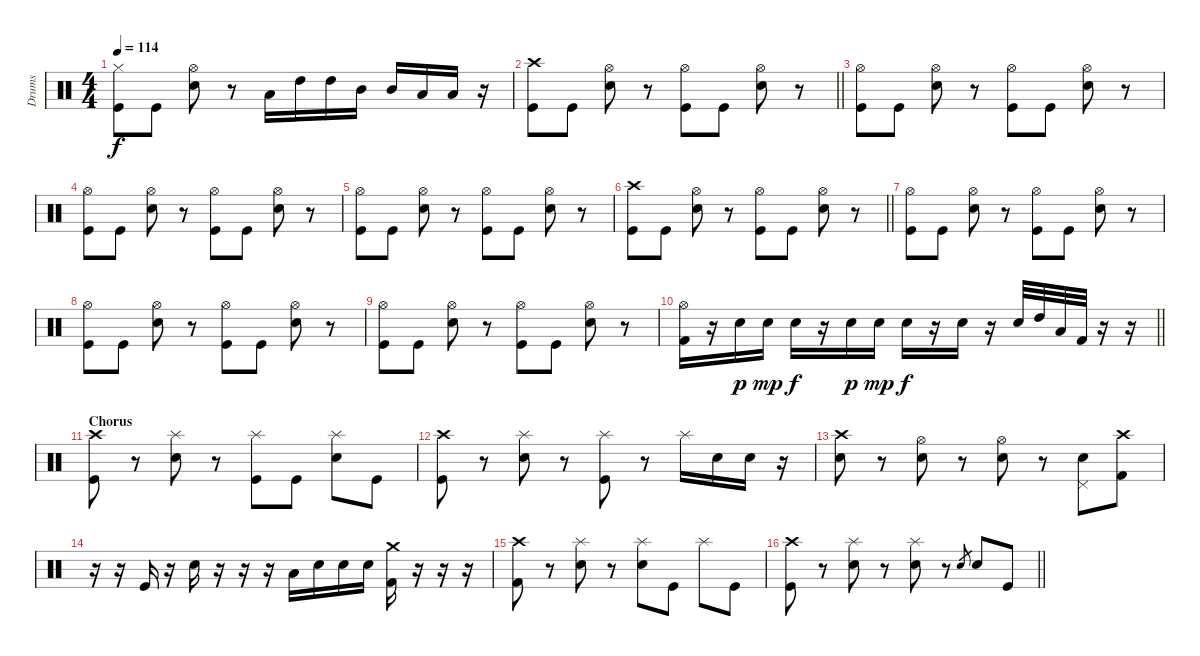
\track ("Drums" "Drums") {instrument percussion}
\staff {score}
\articulation defaults
\ts (4 4)
\tempo 114
\clef neutral
\ks c
("Hi-Hat (closed)" "Kick (hit)").8{dy f} "Kick (hit)".8 ("Hi-Hat (open)" "Electric Snare (hit)").8 r.8 "Low Tom (hit)".16 "High Tom (hit)".16 "High Tom (hit)".16 "Mid Tom (hit)".16 "Mid Tom (hit)".16 "Low Tom (hit)".16 "Low Tom (hit)".16 r.16 |
\barLineRight lightlight
("Crash high (hit)" "Kick (hit)").8 "Kick (hit)".8 ("Hi-Hat (open)" "Electric Snare (hit)").8 r.8 ("Hi-Hat (open)" "Kick (hit)").8 "Kick (hit)".8 ("Hi-Hat (open)" "Electric Snare (hit)").8 r.8 |
("Hi-Hat (open)" "Kick (hit)").8 "Kick (hit)".8 ("Hi-Hat (open)" "Electric Snare (hit)").8 r.8 ("Hi-Hat (open)" "Kick (hit)").8 "Kick (hit)".8 ("Hi-Hat (open)" "Electric Snare (hit)").8 r.8 |
("Hi-Hat (open)" "Kick (hit)").8 "Kick (hit)".8 ("Hi-Hat (open)" "Electric Snare (hit)").8 r.8 ("Hi-Hat (open)" "Kick (hit)").8 "Kick (hit)".8 ("Hi-Hat (open)" "Electric Snare (hit)").8 r.8 |
("Hi-Hat (open)" "Kick (hit)").8 "Kick (hit)".8 ("Hi-Hat (open)" "Electric Snare (hit)").8 r.8 ("Hi-Hat (open)" "Kick (hit)").8 "Kick (hit)".8 ("Hi-Hat (open)" "Electric Snare (hit)").8 r.8 |
\barLineRight lightlight
("Crash high (hit)" "Kick (hit)").8 "Kick (hit)".8 ("Hi-Hat (open)" "Electric Snare (hit)").8 r.8 ("Hi-Hat (open)" "Kick (hit)").8 "Kick (hit)".8 ("Hi-Hat (open)" "Electric Snare (hit)").8 r.8 |
("Hi-Hat (open)" "Kick (hit)").8 "Kick (hit)".8 ("Hi-Hat (open)" "Electric Snare (hit)").8 r.8 ("Hi-Hat (open)" "Kick (hit)").8 "Kick (hit)".8 ("Hi-Hat (open)" "Electric Snare (hit)").8 r.8 |
("Hi-Hat (open)" "Kick (hit)").8 "Kick (hit)".8 ("Hi-Hat (open)" "Electric Snare (hit)").8 r.8 ("Hi-Hat (open)" "Kick (hit)").8 "Kick (hit)".8 ("Hi-Hat (open)" "Electric Snare (hit)").8 r.8 |
("Hi-Hat (open)" "Kick (hit)").8 "Kick (hit)".8 ("Hi-Hat (open)" "Electric Snare (hit)").8 r.8 ("Hi-Hat (open)" "Kick (hit)").8 "Kick (hit)".8 ("Hi-Hat (open)" "Electric Snare (hit)").8 r.8 |
\barLineRight lightlight
("Hi-Hat (open)" "Kick (hit) 2").16 r.16 "Electric Snare (hit)".16{dy p} "Electric Snare (hit)".16{dy mp} "Electric Snare (hit)".16{dy f} r.16 "Electric Snare (hit)".16{dy p} "Electric Snare (hit)".16{dy mp} "Electric Snare (hit)".16{dy f} r.16 "Electric Snare (hit)".16 r.16 "Electric Snare (hit)".32 "High Tom (hit)".32 "Low Tom (hit)".32 "Kick (hit) 2".32 r.16 r.16 |
\section ("" "Chorus")
("Crash high (hit)" "Kick (hit)").8 r.8 ("Splash (hit)" "Electric Snare (hit)").8 r.8 ("Splash (hit)" "Kick (hit)").8 "Kick (hit)".8 ("Splash (hit)" "Electric Snare (hit)").8 "Kick (hit)".8 |
("Crash high (hit)" "Kick (hit)").8 r.8 ("Splash (hit)" "Electric Snare (hit)").8 r.8 ("Splash (hit)" "Kick (hit)").8 r.8 "Splash (hit)".16 "Electric Snare (hit)".16 "Electric Snare (hit)".16 r.16 |
("Crash high (hit)" "Electric Snare (hit)").8 r.8 ("Hi-Hat (open)" "Electric Snare (hit)").8 r.8 ("Hi-Hat (open)" "Electric Snare (hit)").8 r.8 ("Pedal Hi-Hat (hit)" "Electric Snare (hit)").8 ("Crash high (hit)" "Kick (hit) 2").8 |
r.16 r.16 "Kick (hit)".16 r.16 "Electric Snare (hit)".16 r.16 r.16 r.16 "Low Tom (hit)".16 "Electric Snare (hit)".16 "Electric Snare (hit)".16 "Electric Snare (hit)".16 ("Crash medium (hit)" "Kick (hit) 2").16 r.16 r.16 r.16 |
("Crash high (hit)" "Kick (hit) 2").8 r.8 ("Splash (hit)" "Electric Snare (hit)").8 r.8 ("Splash (hit)" "Electric Snare (hit)").8 "Kick (hit)".8 "Splash (hit)".8 "Kick (hit)".8 |
\barLineRight lightlight
("Crash high (hit)" "Kick (hit)").8 r.8 ("Splash (hit)" "Electric Snare (hit)").8 r.8 ("Splash (hit)" "Electric Snare (hit)").8 r.8 "Electric Snare (hit)".8{gr} "Electric Snare (hit)".8 "Kick (hit)".8
